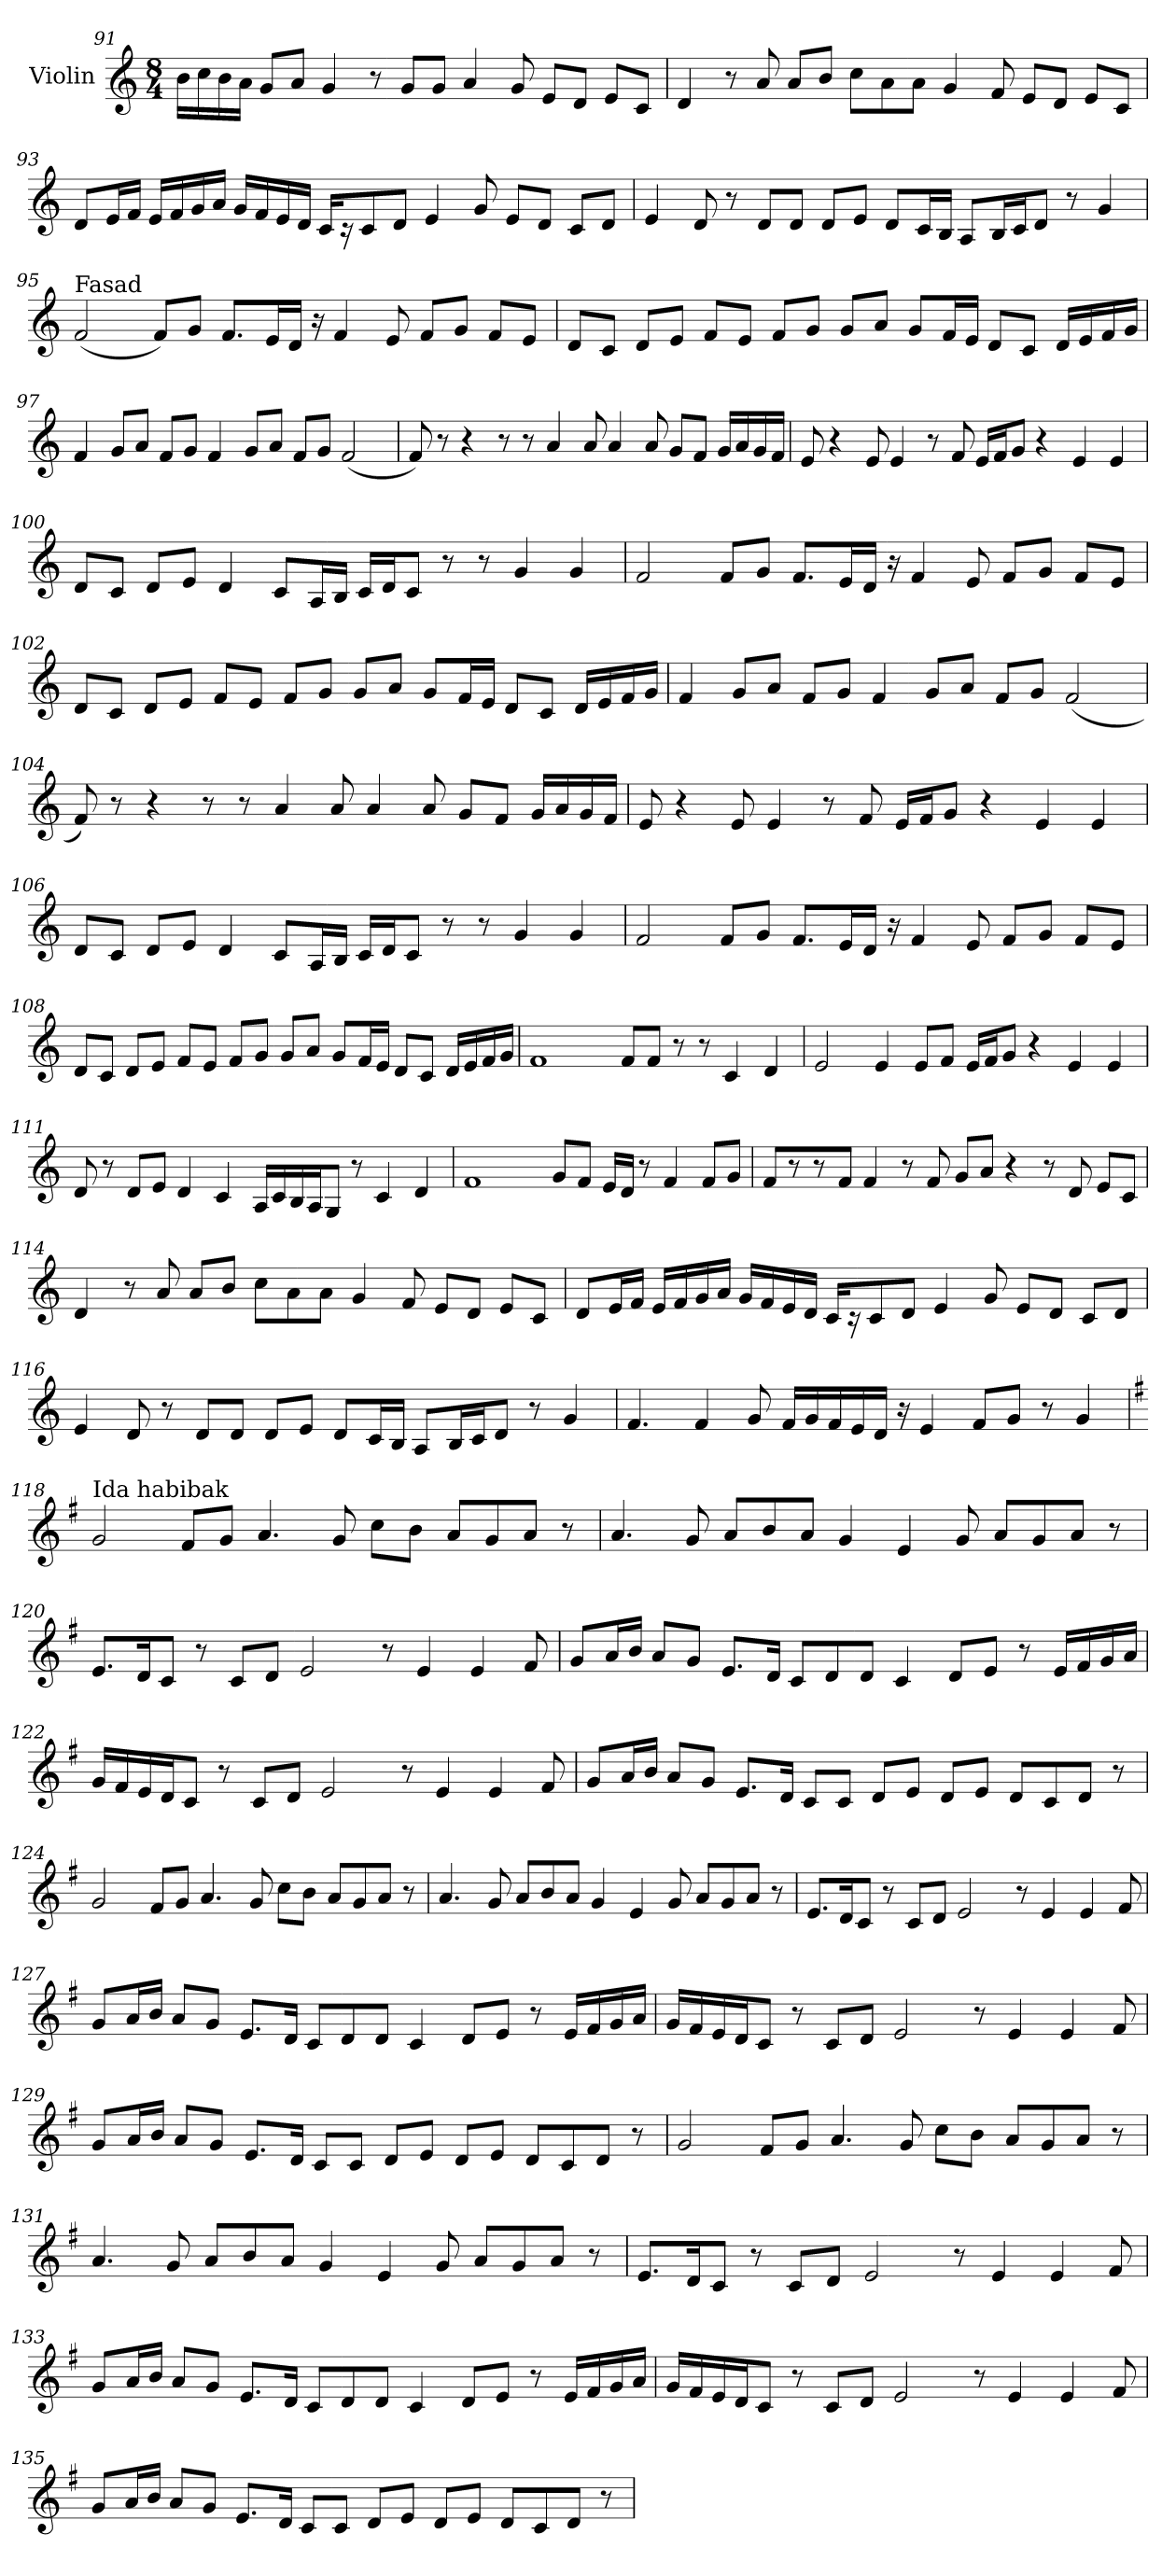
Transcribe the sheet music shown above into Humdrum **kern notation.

**kern
*part1
*staff1
*I"Violin
*clefG2
*k[]
*C:
*M8/4
=91
16b\LL
16cc\
16b\
16a\JJ
8g/L
8a/J
4g/
8r
8g/L
8g/J
4a/
8g/
8e/L
8d/J
8e/L
8c/J
!!LO:LB:g=z
=92
4d/
8r
8a/
8a/L
8b/J
8cc\L
8a\
8a\J
4g/
8f/
8e/L
8d/J
8e/L
8c/J
=93
8d/L
16e/L
16f/JJ
16e/LL
16f/
16g/
16a/JJ
16g/LL
16f/
16e/
16d/JJ
16c/KL
16r
8c/
8d/J
4e/
8g/
8e/L
8d/J
8c/L
8d/J
!!LO:PB:g=z
=94
4e/
8d/
8r
8d/L
8d/J
8d/L
8e/J
8d/L
16c/L
16B/JJ
8A/L
16B/L
16c/J
8d/J
8r
4g/
=95
!LO:TX:a:t=Fasad
(<2f/
8f/L)
8g/J
8.f/L
16e/L
16d/JJ
16r
4f/
8e/
8f/L
8g/J
8f/L
8e/J
!!LO:LB:g=z
=96
8d/L
8c/J
8d/L
8e/J
8f/L
8e/J
8f/L
8g/J
8g/L
8a/J
8g/L
16f/L
16e/JJ
8d/L
8c/J
16d/LL
16e/
16f/
16g/JJ
!!LO:LB:g=z
=97
4f/
8g/L
8a/J
8f/L
8g/J
4f/
8g/L
8a/J
8f/L
8g/J
(<2f/
=98
8f/)
8r
4r
8r
8r
4a/
8a/
4a/
8a/
8g/L
8f/J
16g/LL
16a/
16g/
16f/JJ
!!LO:LB:g=z
=99
8e/
4r
8e/
4e/
8r
8f/
16e/LL
16f/J
8g/J
4r
4e/
4e/
=100
8d/L
8c/J
8d/L
8e/J
4d/
8c/L
16A/L
16B/JJ
16c/LL
16d/J
8c/J
8r
8r
4g/
4g/
!!LO:LB:g=z
=101
2f/
8f/L
8g/J
8.f/L
16e/L
16d/JJ
16r
4f/
8e/
8f/L
8g/J
8f/L
8e/J
=102
8d/L
8c/J
8d/L
8e/J
8f/L
8e/J
8f/L
8g/J
8g/L
8a/J
8g/L
16f/L
16e/JJ
8d/L
8c/J
16d/LL
16e/
16f/
16g/JJ
!!LO:LB:g=z
=103
4f/
8g/L
8a/J
8f/L
8g/J
4f/
8g/L
8a/J
8f/L
8g/J
(<2f/
=104
8f/)
8r
4r
8r
8r
4a/
8a/
4a/
8a/
8g/L
8f/J
16g/LL
16a/
16g/
16f/JJ
!!LO:LB:g=z
=105
8e/
4r
8e/
4e/
8r
8f/
16e/LL
16f/J
8g/J
4r
4e/
4e/
=106
8d/L
8c/J
8d/L
8e/J
4d/
8c/L
16A/L
16B/JJ
16c/LL
16d/J
8c/J
8r
8r
4g/
4g/
!!LO:LB:g=z
=107
2f/
8f/L
8g/J
8.f/L
16e/L
16d/JJ
16r
4f/
8e/
8f/L
8g/J
8f/L
8e/J
=108
8d/L
8c/J
8d/L
8e/J
8f/L
8e/J
8f/L
8g/J
8g/L
8a/J
8g/L
16f/L
16e/JJ
8d/L
8c/J
16d/LL
16e/
16f/
16g/JJ
!!LO:PB:g=z
=109
1f
8f/L
8f/J
8r
8r
4c/
4d/
=110
2e/
4e/
8e/L
8f/J
16e/LL
16f/J
8g/J
4r
4e/
4e/
!!LO:LB:g=z
=111
8d/
8r
8d/L
8e/J
4d/
4c/
16A/LL
16c/
16B/
16A/J
8G/J
8r
4c/
4d/
=112
1f
8g/L
8f/J
16e/LL
16d/JJ
8r
4f/
8f/L
8g/J
!!LO:LB:g=z
=113
8f/L
8r
8r
8f/J
4f/
8r
8f/
8g/L
8a/J
4r
8r
8d/
8e/L
8c/J
=114
4d/
8r
8a/
8a/L
8b/J
8cc\L
8a\
8a\J
4g/
8f/
8e/L
8d/J
8e/L
8c/J
!!LO:LB:g=z
=115
8d/L
16e/L
16f/JJ
16e/LL
16f/
16g/
16a/JJ
16g/LL
16f/
16e/
16d/JJ
16c/KL
16r
8c/
8d/J
4e/
8g/
8e/L
8d/J
8c/L
8d/J
!!LO:LB:g=z
=116
4e/
8d/
8r
8d/L
8d/J
8d/L
8e/J
8d/L
16c/L
16B/JJ
8A/L
16B/L
16c/J
8d/J
8r
4g/
!!LO:LB:g=z
=117
4.f/
4f/
8g/
16f/LL
16g/
16f/
16e/
16d/JJ
16r
4e/
8f/L
8g/J
8r
4g/
=118
*k[f#]
*G:
!LO:TX:a:t=Ida habibak
2g/
8f#/L
8g/J
4.a/
8g/
8cc\L
8b\J
8a/L
8g/
8a/J
8r
!!LO:LB:g=z
=119
4.a/
8g/
8a/L
8b/
8a/J
4g/
4e/
8g/
8a/L
8g/
8a/J
8r
=120
8.e/L
16d/K
8c/J
8r
8c/L
8d/J
2e/
8r
4e/
4e/
8f#/
!!LO:LB:g=z
=121
8g/L
16a/L
16b/JJ
8a/L
8g/J
8.e/L
16d/Jk
8c/L
8d/
8d/J
4c/
8d/L
8e/J
8r
16e/LL
16f#/
16g/
16a/JJ
=122
16g/LL
16f#/
16e/
16d/J
8c/J
8r
8c/L
8d/J
2e/
8r
4e/
4e/
8f#/
!!LO:PB:g=z
=123
8g/L
16a/L
16b/JJ
8a/L
8g/J
8.e/L
16d/Jk
8c/L
8c/J
8d/L
8e/J
8d/L
8e/J
8d/L
8c/
8d/J
8r
=124
2g/
8f#/L
8g/J
4.a/
8g/
8cc\L
8b\J
8a/L
8g/
8a/J
8r
!!LO:PB:g=z
=125
4.a/
8g/
8a/L
8b/
8a/J
4g/
4e/
8g/
8a/L
8g/
8a/J
8r
=126
8.e/L
16d/K
8c/J
8r
8c/L
8d/J
2e/
8r
4e/
4e/
8f#/
!!LO:LB:g=z
=127
8g/L
16a/L
16b/JJ
8a/L
8g/J
8.e/L
16d/Jk
8c/L
8d/
8d/J
4c/
8d/L
8e/J
8r
16e/LL
16f#/
16g/
16a/JJ
=128
16g/LL
16f#/
16e/
16d/J
8c/J
8r
8c/L
8d/J
2e/
8r
4e/
4e/
8f#/
!!LO:LB:g=z
=129
8g/L
16a/L
16b/JJ
8a/L
8g/J
8.e/L
16d/Jk
8c/L
8c/J
8d/L
8e/J
8d/L
8e/J
8d/L
8c/
8d/J
8r
=130
2g/
8f#/L
8g/J
4.a/
8g/
8cc\L
8b\J
8a/L
8g/
8a/J
8r
!!LO:LB:g=z
=131
4.a/
8g/
8a/L
8b/
8a/J
4g/
4e/
8g/
8a/L
8g/
8a/J
8r
=132
8.e/L
16d/K
8c/J
8r
8c/L
8d/J
2e/
8r
4e/
4e/
8f#/
!!LO:LB:g=z
=133
8g/L
16a/L
16b/JJ
8a/L
8g/J
8.e/L
16d/Jk
8c/L
8d/
8d/J
4c/
8d/L
8e/J
8r
16e/LL
16f#/
16g/
16a/JJ
=134
16g/LL
16f#/
16e/
16d/J
8c/J
8r
8c/L
8d/J
2e/
8r
4e/
4e/
8f#/
!!LO:LB:g=z
=135
8g/L
16a/L
16b/JJ
8a/L
8g/J
8.e/L
16d/Jk
8c/L
8c/J
8d/L
8e/J
8d/L
8e/J
8d/L
8c/
8d/J
8r
=
*-
